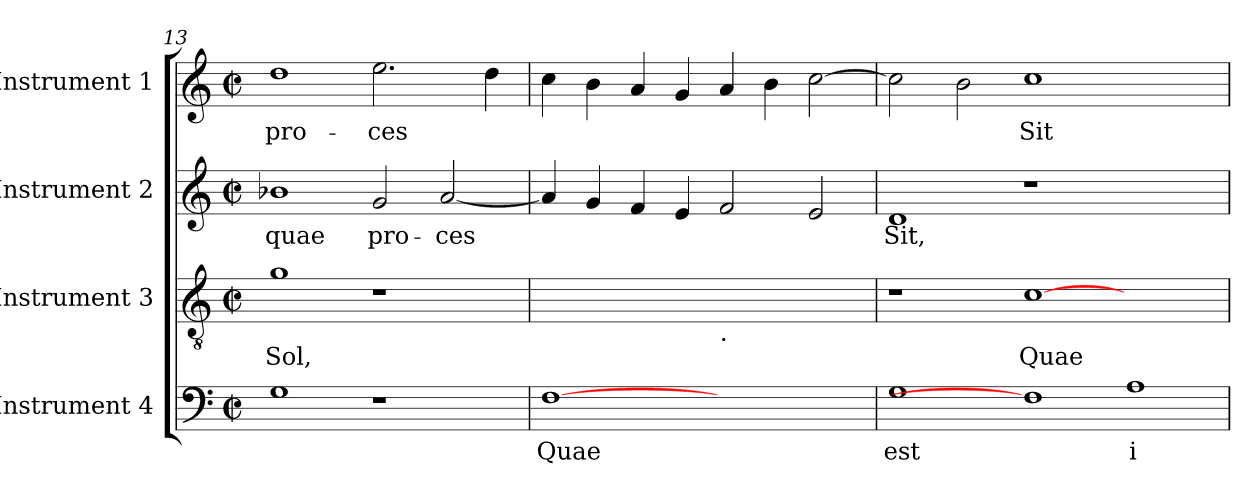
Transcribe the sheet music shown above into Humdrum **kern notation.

**kern	**text	**kern	**text	**kern	**text	**kern	**text
*part4	*part4	*part3	*part3	*part2	*part2	*part1	*part1
*staff4	*staff4	*staff3	*staff3	*staff2	*staff2	*staff1	*staff1
*I"Instrument 4	*	*I"Instrument 3	*	*I"Instrument 2	*	*I"Instrument 1	*
*clefF4	*	*clefGv2	*	*clefG2	*	*clefG2	*
*k[]	*	*k[]	*	*k[]	*	*k[]	*
*C:	*	*C:	*	*C:	*	*C:	*
*M2/2	*	*M2/2	*	*M2/2	*	*M2/2	*
*met(c|)	*	*met(c|)	*	*met(c|)	*	*met(c|)	*
=13	=13	=13	=13	=13	=13	=13	=13
!	!LO:LY:b:cj	!	!LO:LY:b:cj	!	!LO:LY:b:cj	!	!LO:LY:b:cj
1G	.	1g	Sol,	1b-	quae	1dd	pro-
!	!	!	!	!	!LO:LY:b:cj	!	!LO:LY:b:cj
1r	.	1r	.	2g/	pro-	2.ee\	-ces-
!	!	!	!	!	!LO:LY:b:cj	!	!
.	.	.	.	[<2a/	-ces-	.	.
!	!	!	!	!	!	!	!LO:LY:b:cj
.	.	.	.	.	.	4dd\	--
!!LO:PB:g=z
=14	=14	=14	=14	=14	=14	=14	=14
!	!LO:LY:b:cj	!	!	!	!LO:LY:b:cj	!	!LO:LY:b:cj
[1F	Quae	1ryy	.	4a/]	--	4cc\	--
!	!	!	!	!	!LO:LY:b:cj	!	!LO:LY:b:cj
.	.	.	.	4g/	--	4b\	--
!	!	!	!	!	!LO:LY:b:cj	!	!LO:LY:b:cj
.	.	.	.	4f/	--	4a/	--
!	!	!	!	!	!LO:LY:b:cj	!	!LO:LY:b:cj
.	.	.	.	4e/	--	4g/	--
!	!	!LO:TX:b:t=.	!	!	!	!	!
!	!	!	!	!	!LO:LY:b:cj	!	!LO:LY:b:cj
1ryy	.	1ryy	.	2f/	--	4a/	--
!	!	!	!	!	!	!	!LO:LY:b:cj
.	.	.	.	.	.	4b\	--
!	!	!	!	!	!LO:LY:b:cj	!	!LO:LY:b:cj
.	.	.	.	2e/	--	[>2cc\	--
=15	=15	=15	=15	=15	=15	=15	=15
!	!LO:LY:b:cj	!	!	!	!LO:LY:b:cj	!	!LO:LY:b:cj
1G	est	1r	.	1d	-Sit,	2cc\]	--
!	!	!	!	!	!	!	!LO:LY:b:cj
.	.	.	.	.	.	2b\	--
!	!	!	!LO:LY:b:cj	!	!	!	!LO:LY:b:cj
1F]	.	[>1c	Quae	1r	.	1cc	-Sit
!	!LO:LY:b:cj	!	!	!	!	!	!
1A	i-	1ryy	.	1ryy	.	1ryy	.
=	=	=	=	=	=	=	=
*-	*-	*-	*-	*-	*-	*-	*-
